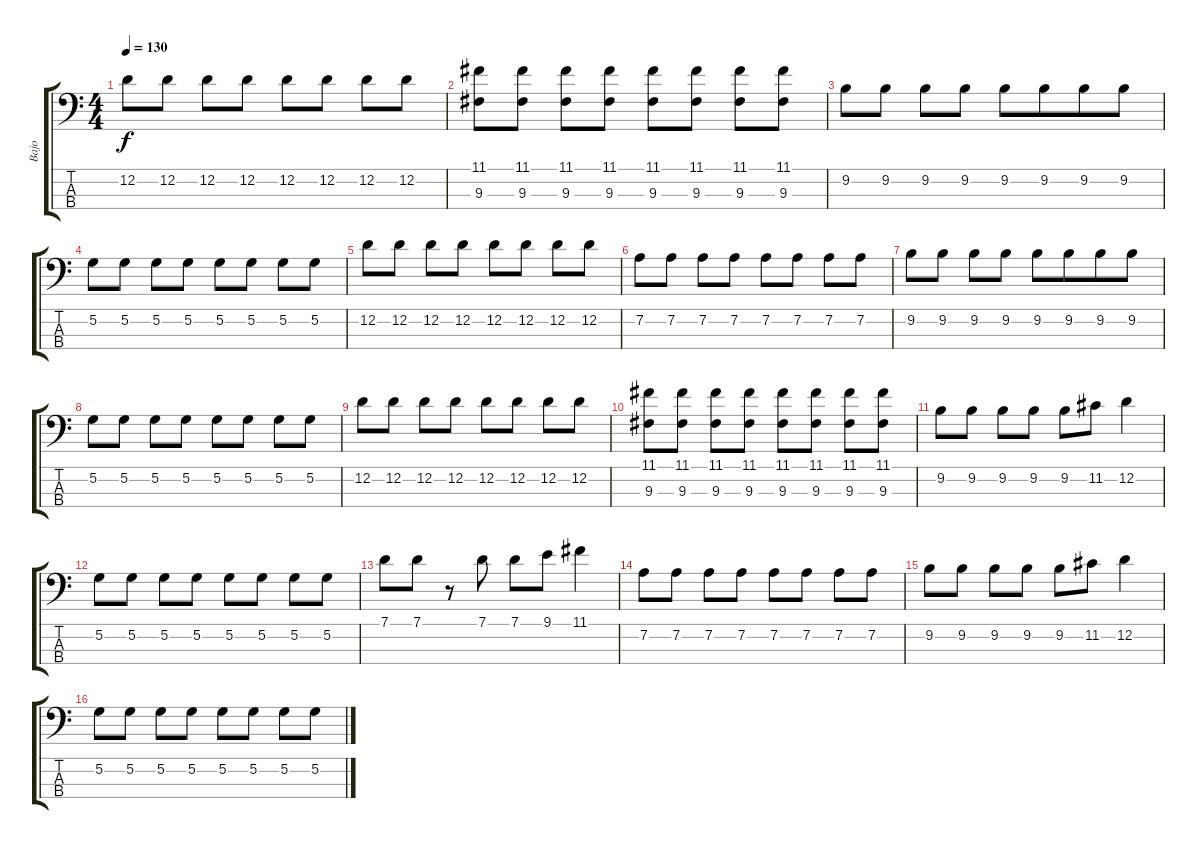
\track ("Bajo" "Bajo") {instrument electricbassfinger}
\staff {score tabs}
\tuning (G2 D2 A1 E1) {hide}
\ts (4 4)
\tempo 130
\clef f4
\ks c
12.2.8{dy f} 12.2.8 12.2.8 12.2.8 12.2.8 12.2.8 12.2.8 12.2.8 |
(11.1 9.3).8 (11.1 9.3).8 (11.1 9.3).8 (11.1 9.3).8 (11.1 9.3).8 (11.1 9.3).8 (11.1 9.3).8 (11.1 9.3).8 |
9.2.8 9.2.8 9.2.8{beam merge} 9.2.8 9.2.8 9.2.8{beam merge} 9.2.8 9.2.8 |
5.2.8 5.2.8 5.2.8 5.2.8 5.2.8 5.2.8 5.2.8 5.2.8 |
12.2.8 12.2.8 12.2.8 12.2.8 12.2.8 12.2.8 12.2.8 12.2.8 |
7.2.8 7.2.8 7.2.8 7.2.8 7.2.8 7.2.8 7.2.8 7.2.8 |
9.2.8 9.2.8 9.2.8{beam merge} 9.2.8 9.2.8 9.2.8{beam merge} 9.2.8 9.2.8 |
5.2.8 5.2.8 5.2.8 5.2.8 5.2.8 5.2.8 5.2.8 5.2.8 |
12.2.8 12.2.8 12.2.8 12.2.8 12.2.8 12.2.8 12.2.8 12.2.8 |
(11.1 9.3).8 (11.1 9.3).8 (11.1 9.3).8 (11.1 9.3).8 (11.1 9.3).8 (11.1 9.3).8 (11.1 9.3).8 (11.1 9.3).8 |
9.2.8 9.2.8 9.2.8 9.2.8 9.2.8 11.2.8 12.2.4 |
5.2.8 5.2.8 5.2.8 5.2.8 5.2.8 5.2.8 5.2.8 5.2.8 |
7.1.8 7.1.8 r.8 7.1.8 7.1.8 9.1.8 11.1.4 |
7.2.8 7.2.8 7.2.8 7.2.8 7.2.8 7.2.8 7.2.8 7.2.8 |
9.2.8 9.2.8 9.2.8 9.2.8 9.2.8 11.2.8 12.2.4 |
5.2.8 5.2.8 5.2.8 5.2.8 5.2.8 5.2.8 5.2.8 5.2.8
